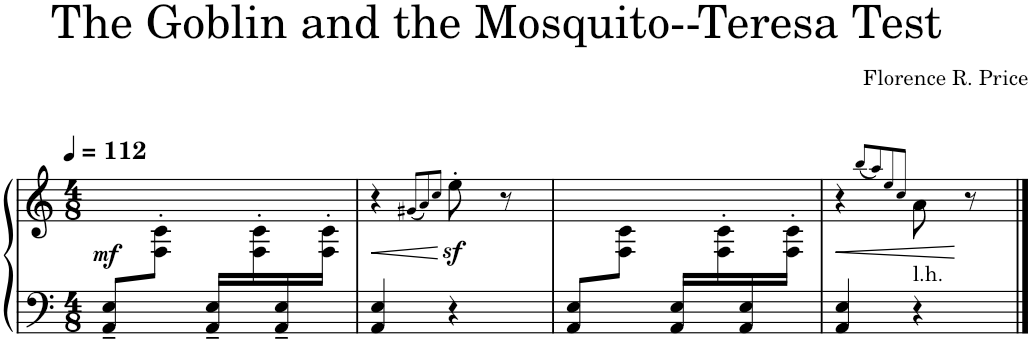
**kern	**kern	**dynam
*part1	*part1	*part1
*staff2	*staff1	*staff1/2
*I"Piano	*	*
*I'Pno.	*	*
*clefF4	*clefG2	*
*k[]	*k[]	*
*M4/8	*M4/8	*
*MM112	*MM112	*
=1	=1	=1
*	*^	*
!	!	!	!LO:DY:a=2
8AA/~ 8E/~L	2ryy	8ryy	mf
8ryy	.	8F\' 8c\'J	.
16AA/~ 16E/~LL	.	16ryy	.
16ryy	.	16F\' 16c\'	.
16AA/~ 16E/~	.	16ryy	.
16ryy	.	16F\' 16c\'JJ	.
=2	=2	=2	=2
!	!	!	!LO:HP:b
*	*v	*v	*
4AA/ 4E/	4r	<
.	(8qg#X/L	.
.	8qa/)	.
.	8qcc/J	.
4r	8eez<'\	[
.	8r	.
=3	=3	=3
*	*^	*
8AA/ 8E/L	2ryy	8ryy	.
8ryy	.	8F\ 8c\J	.
16AA/ 16E/LL	.	16ryy	.
16ryy	.	16F\'> 16c\'>	.
16AA/ 16E/	.	16ryy	.
16ryy	.	16F\'> 16c\'>JJ	.
=4	=4	=4	=4
!	!	!	!LO:HP:b
*	*v	*v	*
4AA/ 4E/	4r	<
.	(8qbb/L	.
.	8qaa/)	.
.	8qee/	.
.	8qcc/J	.
!LO:TX:a:t=l.h.	!	!
4r	8a\	.
.	8r	[
==	==	==
*-	*-	*-
